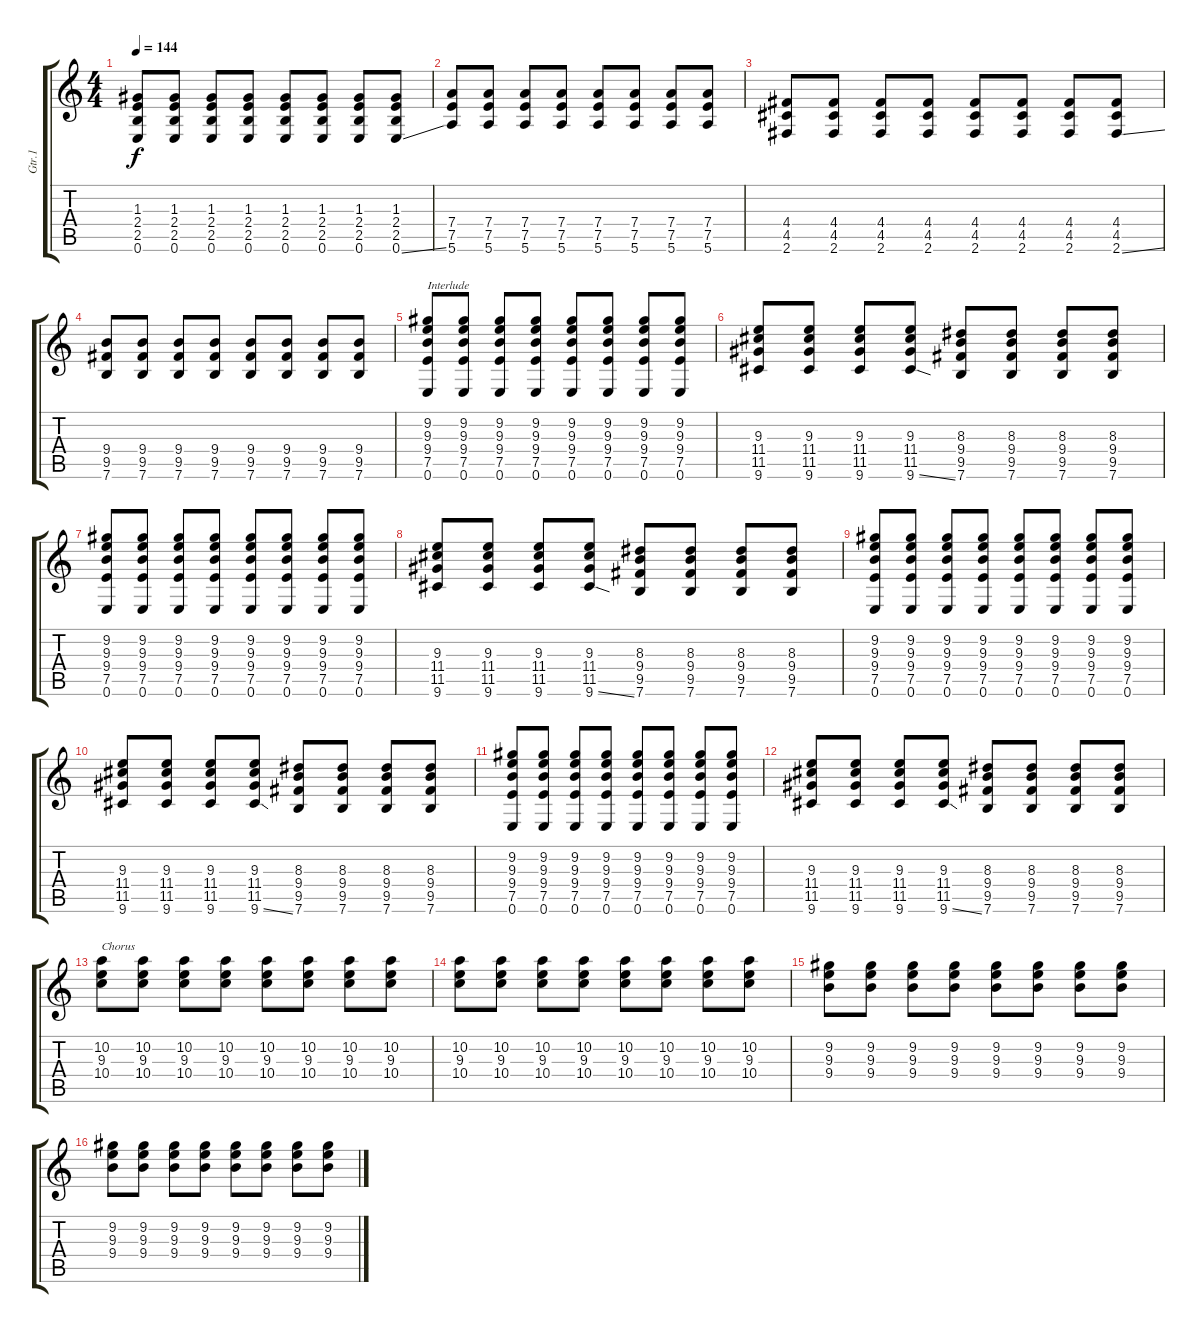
\track ("Gtr.1" "Gtr.1") {instrument overdrivenguitar}
\staff {score tabs}
\tuning (E4 B3 G3 D3 A2 E2) {hide}
\ts (4 4)
\tempo 144
\clef g2
\ks c
(1.3 2.4 2.5 0.6).8{dy f} (1.3 2.4 2.5 0.6).8 (1.3 2.4 2.5 0.6).8 (1.3 2.4 2.5 0.6).8 (1.3 2.4 2.5 0.6).8 (1.3 2.4 2.5 0.6).8 (1.3 2.4 2.5 0.6).8 (1.3 2.4 2.5 0.6{ss}).8 |
(7.4 7.5 5.6).8 (7.4 7.5 5.6).8 (7.4 7.5 5.6).8 (7.4 7.5 5.6).8 (7.4 7.5 5.6).8 (7.4 7.5 5.6).8 (7.4 7.5 5.6).8 (7.4 7.5 5.6).8 |
(4.4 4.5 2.6).8 (4.4 4.5 2.6).8 (4.4 4.5 2.6).8 (4.4 4.5 2.6).8 (4.4 4.5 2.6).8 (4.4 4.5 2.6).8 (4.4 4.5 2.6).8 (4.4 4.5 2.6{ss}).8 |
(9.4 9.5 7.6).8 (9.4 9.5 7.6).8 (9.4 9.5 7.6).8 (9.4 9.5 7.6).8 (9.4 9.5 7.6).8 (9.4 9.5 7.6).8 (9.4 9.5 7.6).8 (9.4 9.5 7.6).8 |
(9.2 9.3 9.4 7.5 0.6).8{txt "Interlude" instrument overdrivenguitar} (9.2 9.3 9.4 7.5 0.6).8 (9.2 9.3 9.4 7.5 0.6).8 (9.2 9.3 9.4 7.5 0.6).8 (9.2 9.3 9.4 7.5 0.6).8 (9.2 9.3 9.4 7.5 0.6).8 (9.2 9.3 9.4 7.5 0.6).8 (9.2 9.3 9.4 7.5 0.6).8 |
(9.3 11.4 11.5 9.6).8 (9.3 11.4 11.5 9.6).8 (9.3 11.4 11.5 9.6).8 (9.3 11.4 11.5 9.6{ss}).8 (8.3 9.4 9.5 7.6).8 (8.3 9.4 9.5 7.6).8 (8.3 9.4 9.5 7.6).8 (8.3 9.4 9.5 7.6).8 |
(9.2 9.3 9.4 7.5 0.6).8 (9.2 9.3 9.4 7.5 0.6).8 (9.2 9.3 9.4 7.5 0.6).8 (9.2 9.3 9.4 7.5 0.6).8 (9.2 9.3 9.4 7.5 0.6).8 (9.2 9.3 9.4 7.5 0.6).8 (9.2 9.3 9.4 7.5 0.6).8 (9.2 9.3 9.4 7.5 0.6).8 |
(9.3 11.4 11.5 9.6).8 (9.3 11.4 11.5 9.6).8 (9.3 11.4 11.5 9.6).8 (9.3 11.4 11.5 9.6{ss}).8 (8.3 9.4 9.5 7.6).8 (8.3 9.4 9.5 7.6).8 (8.3 9.4 9.5 7.6).8 (8.3 9.4 9.5 7.6).8 |
(9.2 9.3 9.4 7.5 0.6).8 (9.2 9.3 9.4 7.5 0.6).8 (9.2 9.3 9.4 7.5 0.6).8 (9.2 9.3 9.4 7.5 0.6).8 (9.2 9.3 9.4 7.5 0.6).8 (9.2 9.3 9.4 7.5 0.6).8 (9.2 9.3 9.4 7.5 0.6).8 (9.2 9.3 9.4 7.5 0.6).8 |
(9.3 11.4 11.5 9.6).8 (9.3 11.4 11.5 9.6).8 (9.3 11.4 11.5 9.6).8 (9.3 11.4 11.5 9.6{ss}).8 (8.3 9.4 9.5 7.6).8 (8.3 9.4 9.5 7.6).8 (8.3 9.4 9.5 7.6).8 (8.3 9.4 9.5 7.6).8 |
(9.2 9.3 9.4 7.5 0.6).8 (9.2 9.3 9.4 7.5 0.6).8 (9.2 9.3 9.4 7.5 0.6).8 (9.2 9.3 9.4 7.5 0.6).8 (9.2 9.3 9.4 7.5 0.6).8 (9.2 9.3 9.4 7.5 0.6).8 (9.2 9.3 9.4 7.5 0.6).8 (9.2 9.3 9.4 7.5 0.6).8 |
(9.3 11.4 11.5 9.6).8 (9.3 11.4 11.5 9.6).8 (9.3 11.4 11.5 9.6).8 (9.3 11.4 11.5 9.6{ss}).8 (8.3 9.4 9.5 7.6).8 (8.3 9.4 9.5 7.6).8 (8.3 9.4 9.5 7.6).8 (8.3 9.4 9.5 7.6).8 |
(10.2 9.3 10.4).8{txt "Chorus"} (10.2 9.3 10.4).8 (10.2 9.3 10.4).8 (10.2 9.3 10.4).8 (10.2 9.3 10.4).8 (10.2 9.3 10.4).8 (10.2 9.3 10.4).8 (10.2 9.3 10.4).8 |
(10.2 9.3 10.4).8 (10.2 9.3 10.4).8 (10.2 9.3 10.4).8 (10.2 9.3 10.4).8 (10.2 9.3 10.4).8 (10.2 9.3 10.4).8 (10.2 9.3 10.4).8 (10.2 9.3 10.4).8 |
(9.2 9.3 9.4).8 (9.2 9.3 9.4).8 (9.2 9.3 9.4).8 (9.2 9.3 9.4).8 (9.2 9.3 9.4).8 (9.2 9.3 9.4).8 (9.2 9.3 9.4).8 (9.2 9.3 9.4).8 |
(9.2 9.3 9.4).8 (9.2 9.3 9.4).8 (9.2 9.3 9.4).8 (9.2 9.3 9.4).8 (9.2 9.3 9.4).8 (9.2 9.3 9.4).8 (9.2 9.3 9.4).8 (9.2 9.3 9.4).8
